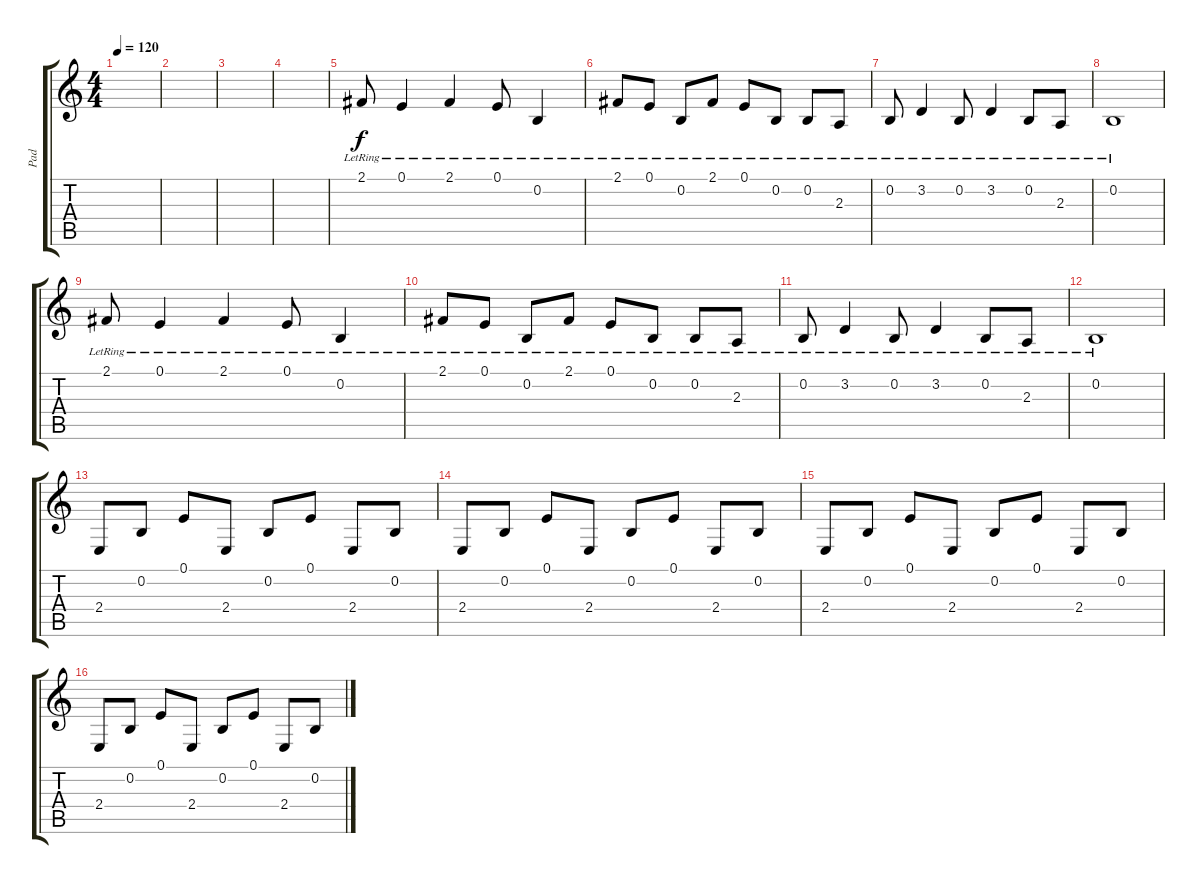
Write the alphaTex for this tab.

\track ("Pad" "Pad") {instrument pad1newage}
\staff {score tabs}
\tuning (E4 B3 G3 D3 A2 E2) {hide}
\ts (4 4)
\tempo 120
\clef g2
\ks c
|
|
|
|
2.1{lr}.8 0.1{lr}.4 2.1{lr}.4 0.1{lr}.8 0.2{lr}.4 |
2.1{lr}.8 0.1{lr}.8 0.2{lr}.8 2.1{lr}.8 0.1{lr}.8 0.2{lr}.8 0.2{lr}.8 2.3{lr}.8 |
0.2{lr}.8 3.2{lr}.4 0.2{lr}.8 3.2{lr}.4 0.2{lr}.8 2.3{lr}.8 |
0.2{lr}.1 |
2.1{lr}.8 0.1{lr}.4 2.1{lr}.4 0.1{lr}.8 0.2{lr}.4 |
2.1{lr}.8 0.1{lr}.8 0.2{lr}.8 2.1{lr}.8 0.1{lr}.8 0.2{lr}.8 0.2{lr}.8 2.3{lr}.8 |
0.2{lr}.8 3.2{lr}.4 0.2{lr}.8 3.2{lr}.4 0.2{lr}.8 2.3{lr}.8 |
0.2{lr}.1 |
2.4.8 0.2.8 0.1.8 2.4.8 0.2.8 0.1.8 2.4.8 0.2.8 |
2.4.8 0.2.8 0.1.8 2.4.8 0.2.8 0.1.8 2.4.8 0.2.8 |
2.4.8 0.2.8 0.1.8 2.4.8 0.2.8 0.1.8 2.4.8 0.2.8 |
2.4.8 0.2.8 0.1.8 2.4.8 0.2.8 0.1.8 2.4.8 0.2.8
